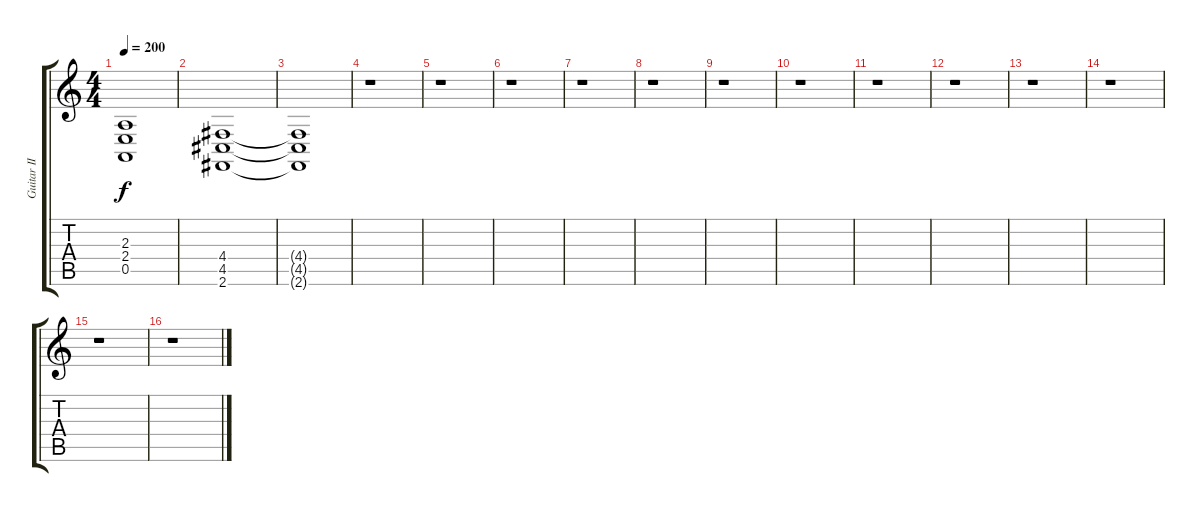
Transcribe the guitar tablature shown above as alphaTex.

\track ("Guitar II" "Guitar II") {instrument lead8bassandlead}
\staff {score tabs}
\tuning (E4 B3 G3 D3 A2 E2) {hide}
\ts (4 4)
\tempo 200
\clef g2
\ks c
(2.3{t} 2.4{t} 0.5{t}).1{dy f} |
(4.4 4.5 2.6).1 |
(4.4{t} 4.5{t} 2.6{t}).1 |
r.1 |
r.1 |
r.1 |
r.1 |
r.1 |
r.1 |
r.1 |
r.1 |
r.1 |
r.1 |
r.1 |
r.1 |
r.1
